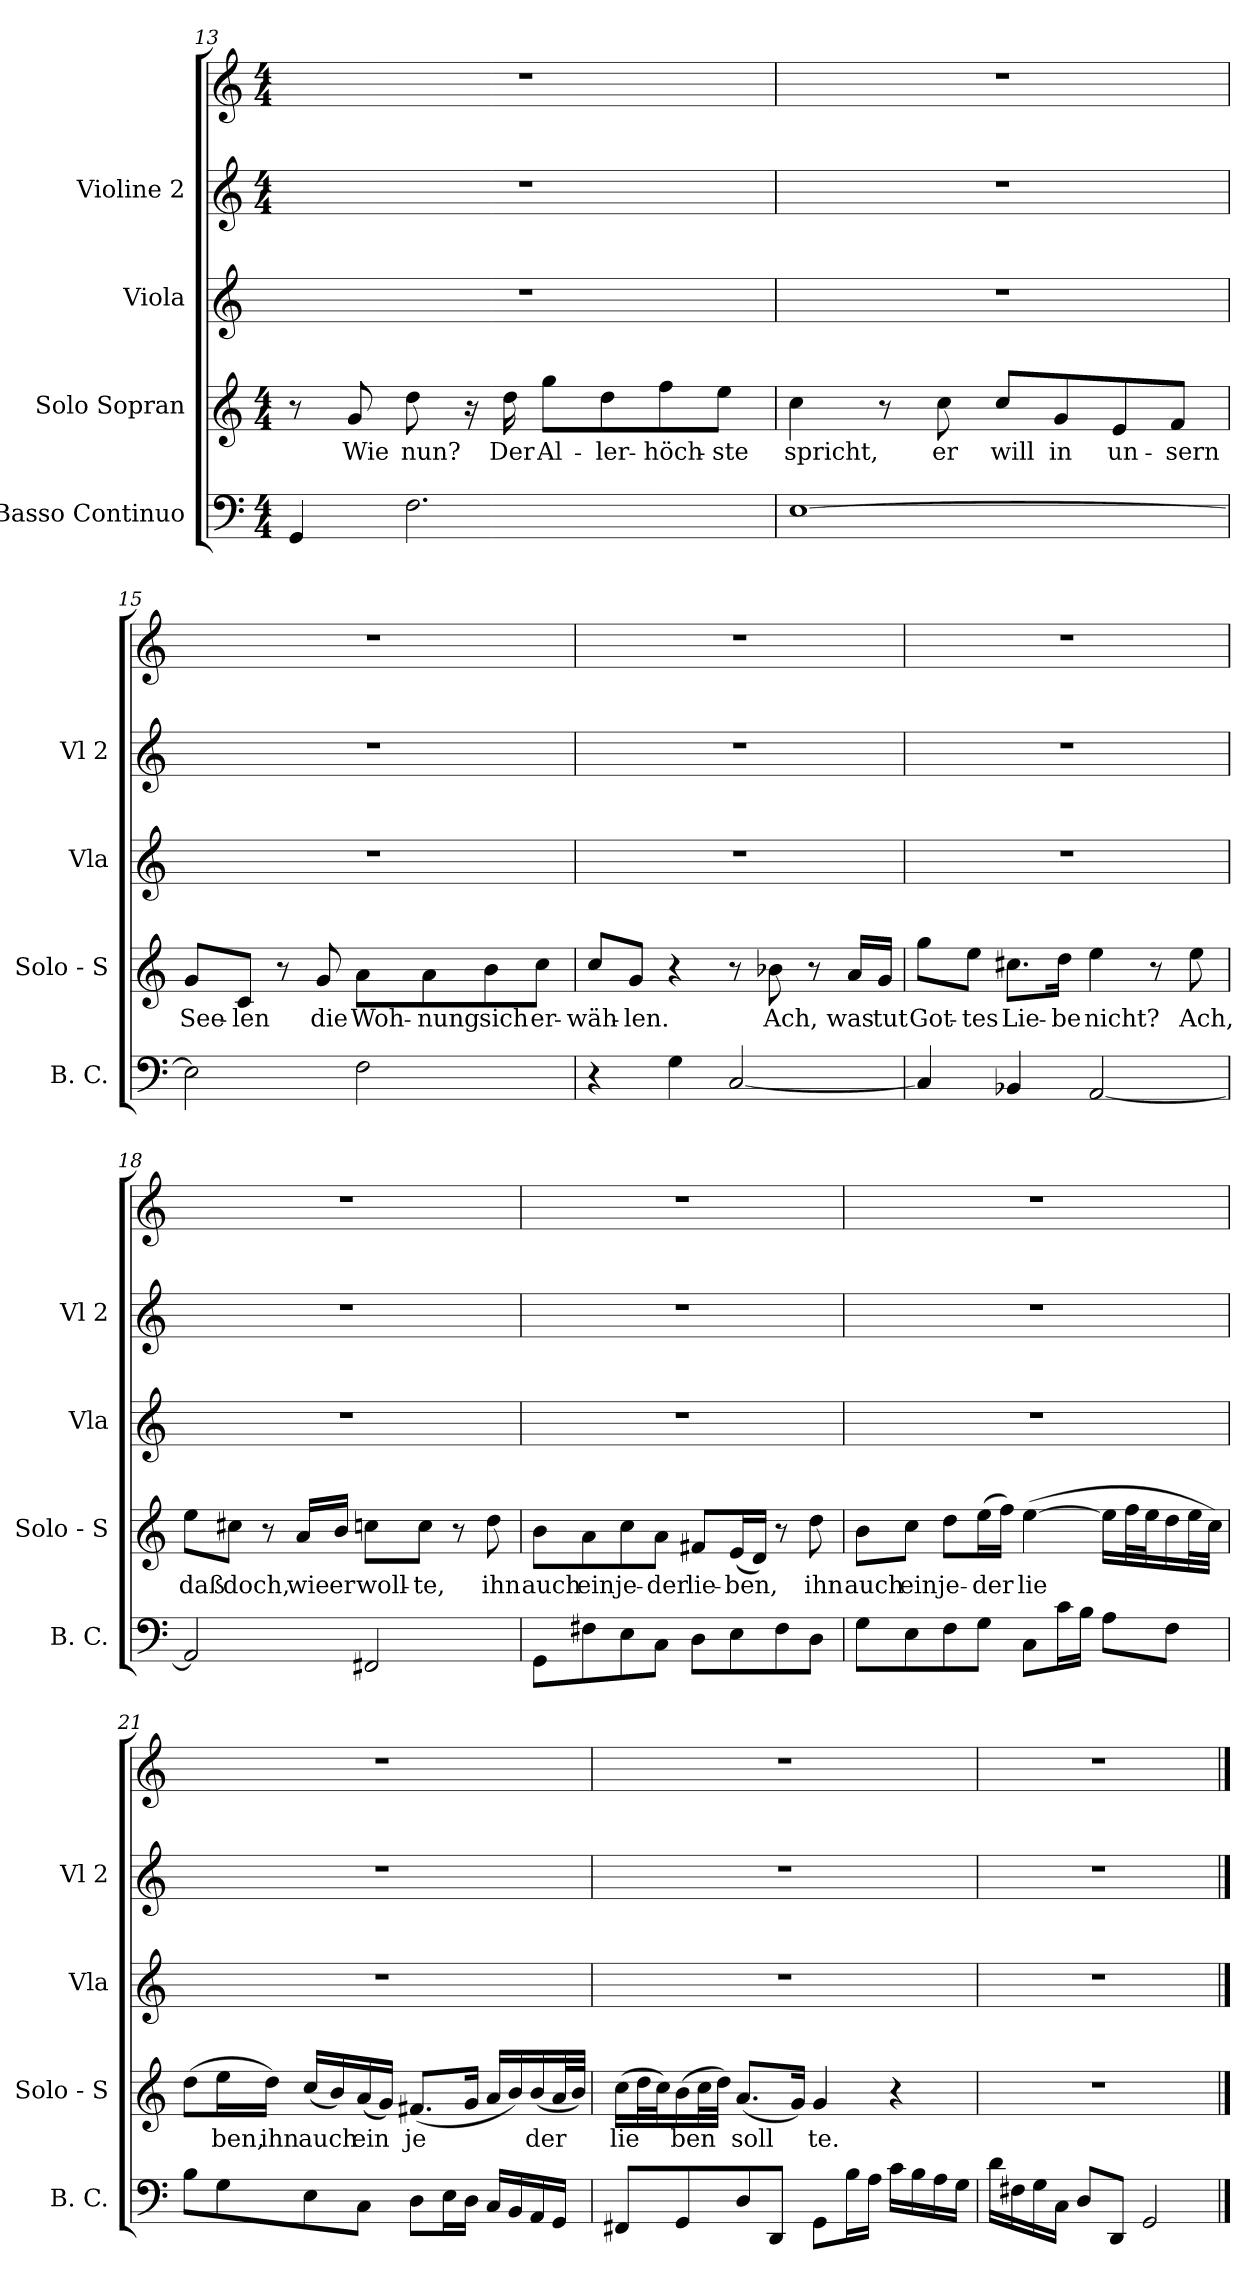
**kern	**kern	**text	**kern	**kern	**kern
*part4	*part3	*part3	*part2	*part1	*part1
*staff5	*staff4	*staff4	*staff3	*staff2	*staff1
*I"Basso Continuo	*I"Solo Sopran	*	*I"Viola	*I"Violine 2	*
*I'B. C.	*I'Solo - S	*	*I'Vla	*I'Vl 2	*
*clefF4	*clefG2	*	*clefG2	*clefG2	*clefG2
*k[]	*k[]	*	*k[]	*k[]	*k[]
*M4/4	*M4/4	*	*	*M4/4	*M4/4
=13	=13	=13	=13	=13	=13
4GG/	8r	.	1r	1r	1r
!	!	!LO:LY:b	!	!	!
.	8g/	Wie	.	.	.
!	!	!LO:LY:b	!	!	!
2.F\	8dd\	nun?	.	.	.
.	16r	.	.	.	.
!	!	!LO:LY:b	!	!	!
.	16dd\	Der	.	.	.
!	!	!LO:LY:b	!	!	!
.	8gg\L	Al-	.	.	.
!	!	!LO:LY:b	!	!	!
.	8dd\	ler-	.	.	.
!	!	!LO:LY:b	!	!	!
.	8ff\	höch-	.	.	.
!	!	!LO:LY:b	!	!	!
.	8ee\J	ste	.	.	.
!!LO:LB:g=z
=14	=14	=14	=14	=14	=14
!	!	!LO:LY:b	!	!	!
[1E	4cc\	spricht,	1r	1r	1r
.	8r	.	.	.	.
!	!	!LO:LY:b	!	!	!
.	8cc\	er	.	.	.
!	!	!LO:LY:b	!	!	!
.	8cc/L	will	.	.	.
!	!	!LO:LY:b	!	!	!
.	8g/	in	.	.	.
!	!	!LO:LY:b	!	!	!
.	8e/	un-	.	.	.
!	!	!LO:LY:b	!	!	!
.	8f/J	sern	.	.	.
=15	=15	=15	=15	=15	=15
!	!	!LO:LY:b	!	!	!
2E\]	8g/L	See-	1r	1r	1r
!	!	!LO:LY:b	!	!	!
.	8c/J	len	.	.	.
.	8r	.	.	.	.
!	!	!LO:LY:b	!	!	!
.	8g/	die	.	.	.
!	!	!LO:LY:b	!	!	!
2F\	8a\L	Woh-	.	.	.
!	!	!LO:LY:b	!	!	!
.	8a\	nung	.	.	.
!	!	!LO:LY:b	!	!	!
.	8b\	sich	.	.	.
!	!	!LO:LY:b	!	!	!
.	8cc\J	er-	.	.	.
=16	=16	=16	=16	=16	=16
!	!	!LO:LY:b	!	!	!
4r	8cc/L	wäh-	1r	1r	1r
!	!	!LO:LY:b	!	!	!
.	8g/J	len.	.	.	.
4G\	4r	.	.	.	.
[2C/	8r	.	.	.	.
!	!	!LO:LY:b	!	!	!
.	8b-X\	Ach,	.	.	.
.	8r	.	.	.	.
!	!	!LO:LY:b	!	!	!
.	16a/LL	was	.	.	.
!	!	!LO:LY:b	!	!	!
.	16g/JJ	tut	.	.	.
=17	=17	=17	=17	=17	=17
!	!	!LO:LY:b	!	!	!
4C/]	8gg\L	Got-	1r	1r	1r
!	!	!LO:LY:b	!	!	!
.	8ee\J	tes	.	.	.
!	!	!LO:LY:b	!	!	!
4BB-X/	8.cc#X\L	Lie-	.	.	.
!	!	!LO:LY:b	!	!	!
.	16dd\Jk	be	.	.	.
!	!	!LO:LY:b	!	!	!
[2AA/	4ee\	nicht?	.	.	.
.	8r	.	.	.	.
!	!	!LO:LY:b	!	!	!
.	8ee\	Ach,	.	.	.
!!LO:PB:g=z
=18	=18	=18	=18	=18	=18
!	!	!LO:LY:b	!	!	!
2AA/]	8ee\L	daß	1r	1r	1r
!	!	!LO:LY:b	!	!	!
.	8cc#X\J	doch,	.	.	.
.	8r	.	.	.	.
!	!	!LO:LY:b	!	!	!
.	16a/LL	wie	.	.	.
!	!	!LO:LY:b	!	!	!
.	16b/JJ	er	.	.	.
!	!	!LO:LY:b	!	!	!
2FF#X/	8ccn\L	woll-	.	.	.
!	!	!LO:LY:b	!	!	!
.	8cc\J	te,	.	.	.
.	8r	.	.	.	.
!	!	!LO:LY:b	!	!	!
.	8dd\	ihn	.	.	.
=19	=19	=19	=19	=19	=19
!	!	!LO:LY:b	!	!	!
8GG\L	8b\L	auch	1r	1r	1r
!	!	!LO:LY:b	!	!	!
8F#X\	8a\	ein	.	.	.
!	!	!LO:LY:b	!	!	!
8E\	8cc\	je-	.	.	.
!	!	!LO:LY:b	!	!	!
8C\J	8a\J	der	.	.	.
!	!	!LO:LY:b	!	!	!
8D\L	8f#X/L	lie-	.	.	.
!	!	!LO:LY:b	!	!	!
8E\	(16e/L	ben,	.	.	.
.	16d/JJ)	.	.	.	.
8F#\	8r	.	.	.	.
!	!	!LO:LY:b	!	!	!
8D\J	8dd\	ihn	.	.	.
=20	=20	=20	=20	=20	=20
!	!	!LO:LY:b	!	!	!
8G\L	8b\L	auch	1r	1r	1r
!	!	!LO:LY:b	!	!	!
8E\	8cc\J	ein	.	.	.
!	!	!LO:LY:b	!	!	!
8F\	8dd\L	je-	.	.	.
!	!	!LO:LY:b	!	!	!
8G\J	(16ee\L	der	.	.	.
.	16ff\JJ)	.	.	.	.
!	!	!LO:LY:b	!	!	!
8C\L	([4ee\	lie	.	.	.
16c\L	.	.	.	.	.
16B\JJ	.	.	.	.	.
8A\L	16ee\LL]	.	.	.	.
.	32ff\L	.	.	.	.
.	32ee\J	.	.	.	.
8F\J	16dd\	.	.	.	.
.	32ee\L	.	.	.	.
.	32cc\JJJ)	.	.	.	.
!!LO:LB:g=z
=21	=21	=21	=21	=21	=21
!	!	!LO:LY:b	!	!	!
8B\L	(8dd\L	_-	1r	1r	1r
!	!	!LO:LY:b	!	!	!
8G\	16ee\L	ben,	.	.	.
!	!	!LO:LY:b	!	!	!
.	16dd\JJ)	ihn	.	.	.
!	!	!LO:LY:b	!	!	!
8E\	(16cc/LL	auch	.	.	.
.	16b/)	.	.	.	.
!	!	!LO:LY:b	!	!	!
8C\J	(16a/	ein	.	.	.
.	16g/JJ)	.	.	.	.
!	!	!LO:LY:b	!	!	!
8D\L	(8.f#X/L	je	.	.	.
16E\L	.	.	.	.	.
16D\JJ	16g/Jk	.	.	.	.
16C/LL	16a/LL	.	.	.	.
16BB/	16b/)	.	.	.	.
!	!	!LO:LY:b	!	!	!
16AA/	(16b/	der	.	.	.
16GG/JJ	32a/L	.	.	.	.
.	32b/JJJ)	.	.	.	.
=22	=22	=22	=22	=22	=22
!	!	!LO:LY:b	!	!	!
8FF#X/L	(16cc\LL	lie	1r	1r	1r
.	32dd\L	.	.	.	.
.	32cc\J)	.	.	.	.
!	!	!LO:LY:b	!	!	!
8GG/	(16b\	ben	.	.	.
.	32cc\L	.	.	.	.
.	32dd\JJJ)	.	.	.	.
!	!	!LO:LY:b	!	!	!
8D/	(8.a/L	soll	.	.	.
8DD/J	.	.	.	.	.
.	16g/Jk)	.	.	.	.
!	!	!LO:LY:b	!	!	!
8GG\L	4g/	te.	.	.	.
16B\L	.	.	.	.	.
16A\JJ	.	.	.	.	.
16c\LL	4r	.	.	.	.
16B\	.	.	.	.	.
16A\	.	.	.	.	.
16G\JJ	.	.	.	.	.
!!LO:LB:g=z
=23	=23	=23	=23	=23	=23
16d\LL	1r	.	1r	1r	1r
16F#X\	.	.	.	.	.
16G\	.	.	.	.	.
16C\JJ	.	.	.	.	.
8D/L	.	.	.	.	.
8DD/J	.	.	.	.	.
2GG>/	.	.	.	.	.
==	==	==	==	==	==
*-	*-	*-	*-	*-	*-
